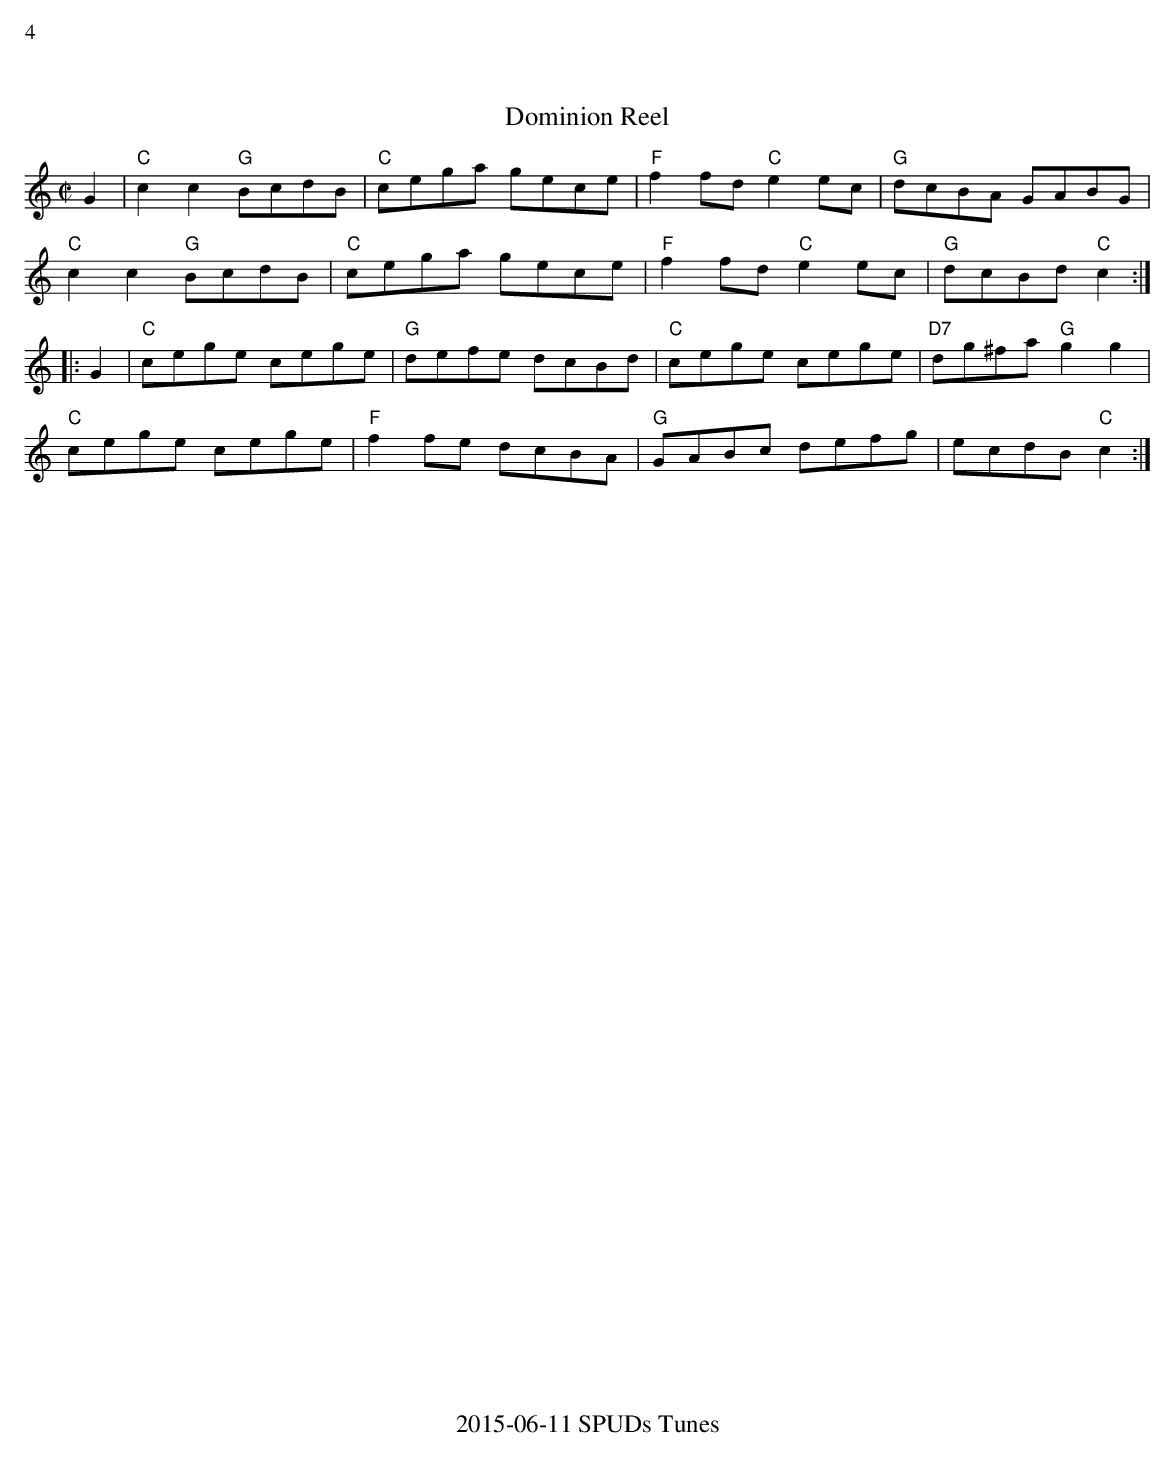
X:1
%%text 4
T:Dominion Reel
L:1/8
M:C|
K:C
G2 | "C"c2 c2 "G"BcdB | "C"cega gece | "F"f2 fd "C" e2ec | "G" dcBA GABG|
"C"c2 c2 "G"BcdB | "C"cega gece | "F"f2 fd "C" e2ec | "G" dcBd "C"c2:|
|:G2 | "C"cege cege | "G" defe dcBd| "C"cege cege | "D7"dg^fa "G"g2g2|
 "C"cege cege | "F" f2 fe dcBA| "G"GABc defg | ecdB "C"c2:|
